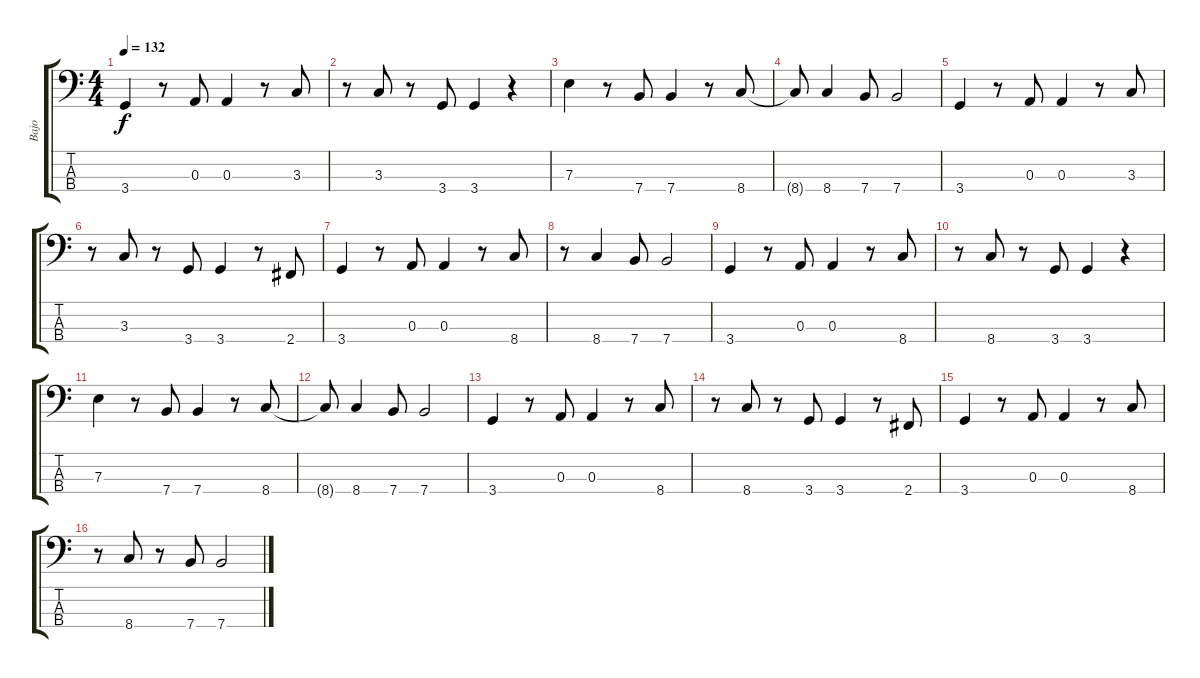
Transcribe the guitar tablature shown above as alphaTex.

\track ("Bajo" "Bajo") {instrument electricbassfinger}
\staff {score tabs}
\tuning (G2 D2 A1 E1) {hide}
\ts (4 4)
\tempo 132
\clef f4
\ks c
3.4.4{dy f} r.8 0.3.8 0.3.4 r.8 3.3.8 |
r.8 3.3.8 r.8 3.4.8 3.4.4 r.4 |
7.3.4 r.8 7.4.8 7.4.4 r.8 8.4.8 |
8.4{t}.8 8.4.4 7.4.8 7.4.2 |
3.4.4 r.8 0.3.8 0.3.4 r.8 3.3.8 |
r.8 3.3.8 r.8 3.4.8 3.4.4 r.8 2.4.8 |
3.4.4 r.8 0.3.8 0.3.4 r.8 8.4.8 |
r.8 8.4.4 7.4.8 7.4.2 |
3.4.4 r.8 0.3.8 0.3.4 r.8 8.4.8 |
r.8 8.4.8 r.8 3.4.8 3.4.4 r.4 |
7.3.4 r.8 7.4.8 7.4.4 r.8 8.4.8 |
8.4{t}.8 8.4.4 7.4.8 7.4.2 |
3.4.4 r.8 0.3.8 0.3.4 r.8 8.4.8 |
r.8 8.4.8 r.8 3.4.8 3.4.4 r.8 2.4.8 |
3.4.4 r.8 0.3.8 0.3.4 r.8 8.4.8 |
r.8 8.4.8 r.8 7.4.8 7.4.2
